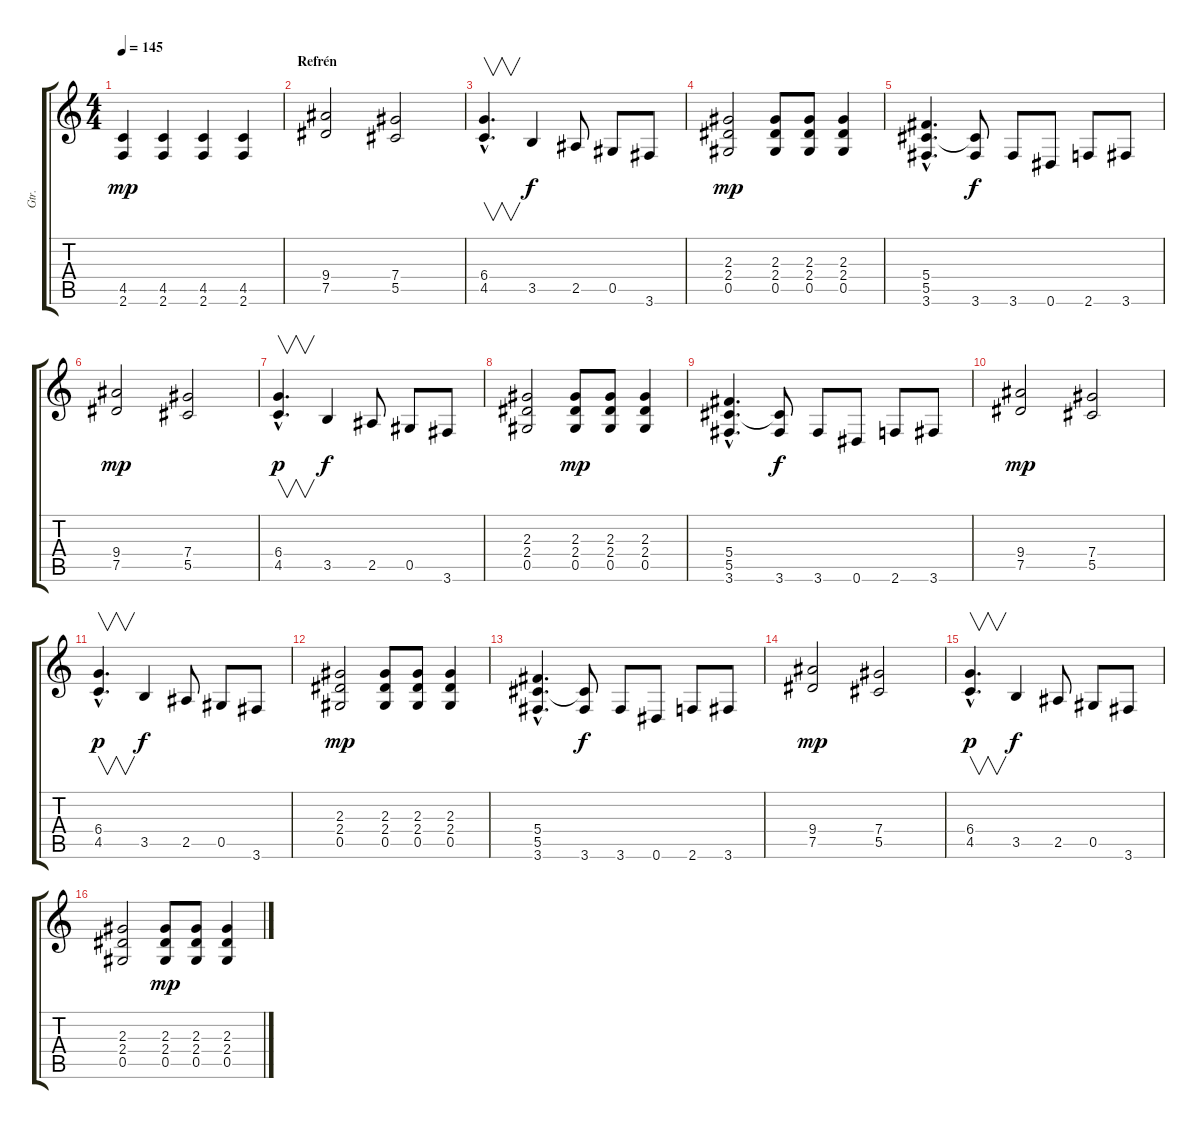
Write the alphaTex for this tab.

\track ("Gtr." "Gtr.") {instrument overdrivenguitar}
\staff {score tabs}
\tuning (Eb4 Bb3 Gb3 Db3 Ab2 Eb2) {hide}
\ts (4 4)
\tempo 145
\clef g2
\ks c
(4.5 2.6).4{dy mp} (4.5 2.6).4 (4.5 2.6).4 (4.5 2.6).4 |
\section ("" "Refrén")
(9.4 7.5).2 (7.4 5.5).2 |
(6.4{hac} 4.5{hac}).4{v d} 3.5.4{dy f} 2.5.8 0.5.8 3.6.8 |
(2.3 2.4 0.5).2{dy mp} (2.3 2.4 0.5).8 (2.3 2.4 0.5).8 (2.3 2.4 0.5).4 |
(5.4{hac} 5.5{hac} 3.6{hac}).4{d} (5.5{t} 3.6).8{dy f} 3.6.8 0.6.8 2.6.8 3.6.8 |
(9.4 7.5).2{dy mp} (7.4 5.5).2 |
(6.4{hac} 4.5{hac}).4{v d dy p} 3.5.4{dy f} 2.5.8 0.5.8 3.6.8 |
(2.3 2.4 0.5).2 (2.3 2.4 0.5).8{dy mp} (2.3 2.4 0.5).8 (2.3 2.4 0.5).4 |
(5.4{hac} 5.5{hac} 3.6{hac}).4{d} (5.5{t} 3.6).8{dy f} 3.6.8 0.6.8 2.6.8 3.6.8 |
(9.4 7.5).2{dy mp} (7.4 5.5).2 |
(6.4{hac} 4.5{hac}).4{v d dy p} 3.5.4{dy f} 2.5.8 0.5.8 3.6.8 |
(2.3 2.4 0.5).2{dy mp} (2.3 2.4 0.5).8 (2.3 2.4 0.5).8 (2.3 2.4 0.5).4 |
(5.4{hac} 5.5{hac} 3.6{hac}).4{d} (5.5{t} 3.6).8{dy f} 3.6.8 0.6.8 2.6.8 3.6.8 |
(9.4 7.5).2{dy mp} (7.4 5.5).2 |
(6.4{hac} 4.5{hac}).4{v d dy p} 3.5.4{dy f} 2.5.8 0.5.8 3.6.8 |
(2.3 2.4 0.5).2 (2.3 2.4 0.5).8{dy mp} (2.3 2.4 0.5).8 (2.3 2.4 0.5).4
